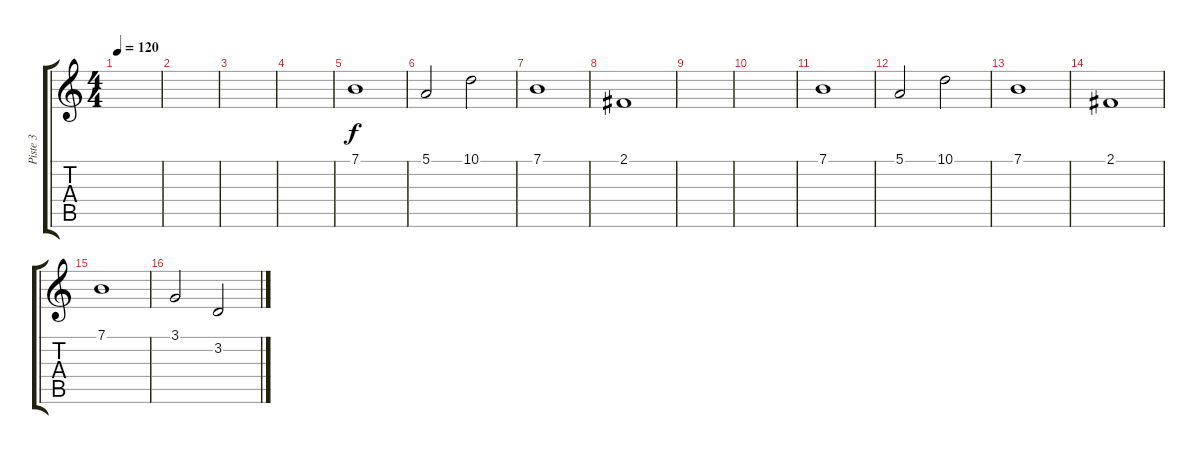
\track ("Piste 3" "Piste 3") {instrument pad2warm}
\staff {score tabs}
\tuning (E4 B3 G3 D3 A2 E2) {hide}
\ts (4 4)
\tempo 120
\clef g2
\ks c
|
|
|
|
7.1.1 |
5.1.2 10.1.2 |
7.1.1 |
2.1.1 |
|
|
7.1.1 |
5.1.2 10.1.2 |
7.1.1 |
2.1.1 |
7.1.1 |
3.1.2 3.2.2
